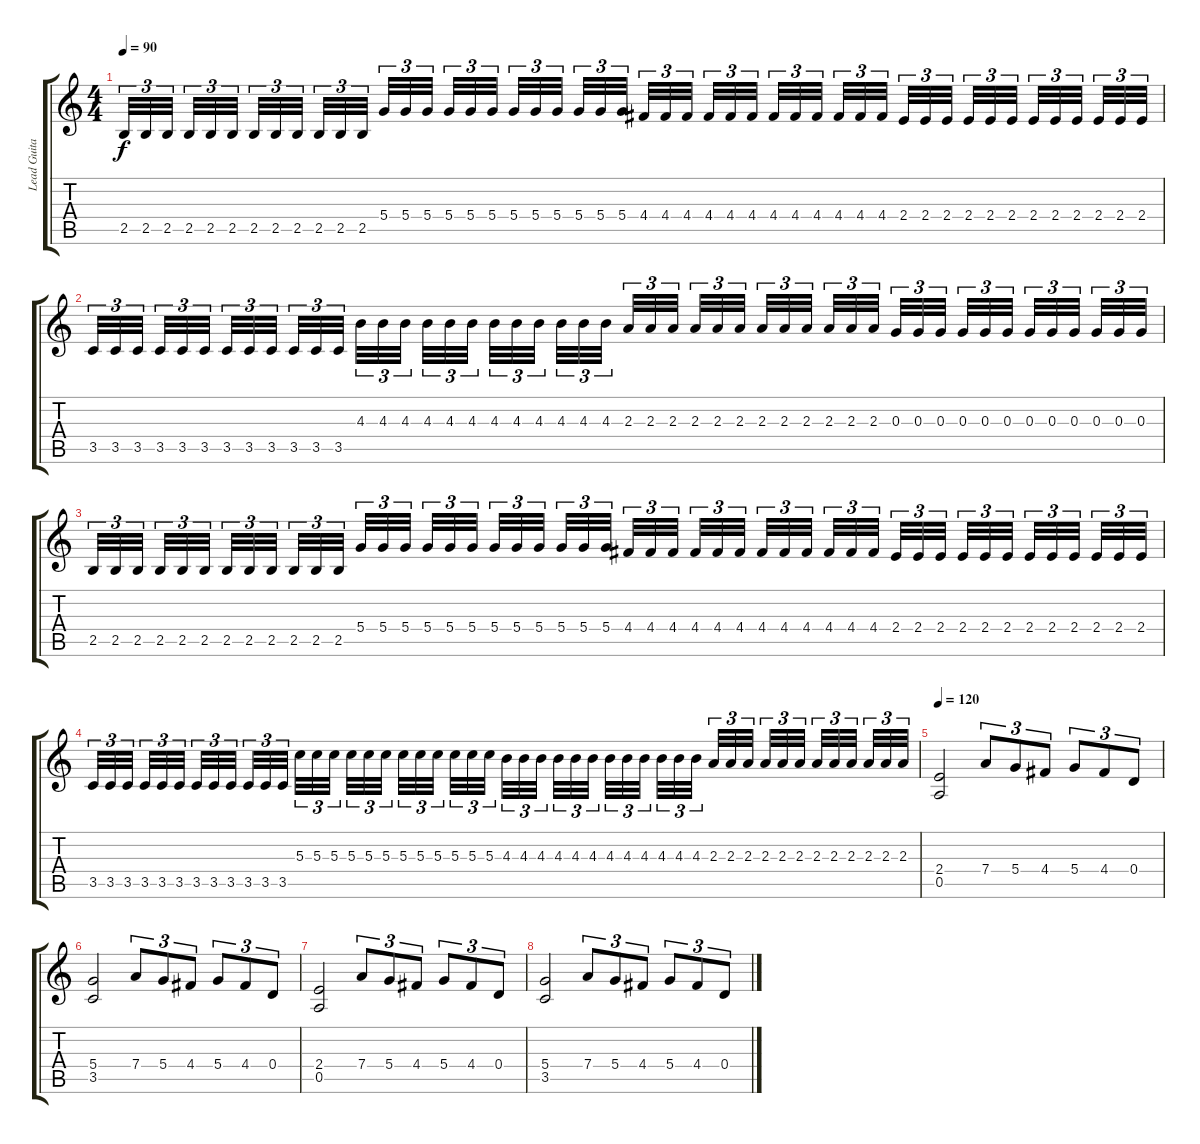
\track ("Lead Guitar" "Lead Guita") {instrument distortionguitar}
\staff {score tabs}
\tuning (E4 B3 G3 D3 A2 E2) {hide}
\ts (4 4)
\tempo 90
\clef g2
\ks c
2.5.32{tu (3 2) dy f} 2.5.32{tu (3 2)} 2.5.32{tu (3 2)} 2.5.32{tu (3 2)} 2.5.32{tu (3 2)} 2.5.32{tu (3 2)} 2.5.32{tu (3 2)} 2.5.32{tu (3 2)} 2.5.32{tu (3 2)} 2.5.32{tu (3 2)} 2.5.32{tu (3 2)} 2.5.32{tu (3 2)} 5.4.32{tu (3 2)} 5.4.32{tu (3 2)} 5.4.32{tu (3 2)} 5.4.32{tu (3 2)} 5.4.32{tu (3 2)} 5.4.32{tu (3 2)} 5.4.32{tu (3 2)} 5.4.32{tu (3 2)} 5.4.32{tu (3 2)} 5.4.32{tu (3 2)} 5.4.32{tu (3 2)} 5.4.32{tu (3 2)} 4.4.32{tu (3 2)} 4.4.32{tu (3 2)} 4.4.32{tu (3 2)} 4.4.32{tu (3 2)} 4.4.32{tu (3 2)} 4.4.32{tu (3 2)} 4.4.32{tu (3 2)} 4.4.32{tu (3 2)} 4.4.32{tu (3 2)} 4.4.32{tu (3 2)} 4.4.32{tu (3 2)} 4.4.32{tu (3 2)} 2.4.32{tu (3 2)} 2.4.32{tu (3 2)} 2.4.32{tu (3 2)} 2.4.32{tu (3 2)} 2.4.32{tu (3 2)} 2.4.32{tu (3 2)} 2.4.32{tu (3 2)} 2.4.32{tu (3 2)} 2.4.32{tu (3 2)} 2.4.32{tu (3 2)} 2.4.32{tu (3 2)} 2.4.32{tu (3 2)} |
3.5.32{tu (3 2)} 3.5.32{tu (3 2)} 3.5.32{tu (3 2)} 3.5.32{tu (3 2)} 3.5.32{tu (3 2)} 3.5.32{tu (3 2)} 3.5.32{tu (3 2)} 3.5.32{tu (3 2)} 3.5.32{tu (3 2)} 3.5.32{tu (3 2)} 3.5.32{tu (3 2)} 3.5.32{tu (3 2)} 4.3.32{tu (3 2)} 4.3.32{tu (3 2)} 4.3.32{tu (3 2)} 4.3.32{tu (3 2)} 4.3.32{tu (3 2)} 4.3.32{tu (3 2)} 4.3.32{tu (3 2)} 4.3.32{tu (3 2)} 4.3.32{tu (3 2)} 4.3.32{tu (3 2)} 4.3.32{tu (3 2)} 4.3.32{tu (3 2)} 2.3.32{tu (3 2)} 2.3.32{tu (3 2)} 2.3.32{tu (3 2)} 2.3.32{tu (3 2)} 2.3.32{tu (3 2)} 2.3.32{tu (3 2)} 2.3.32{tu (3 2)} 2.3.32{tu (3 2)} 2.3.32{tu (3 2)} 2.3.32{tu (3 2)} 2.3.32{tu (3 2)} 2.3.32{tu (3 2)} 0.3.32{tu (3 2)} 0.3.32{tu (3 2)} 0.3.32{tu (3 2)} 0.3.32{tu (3 2)} 0.3.32{tu (3 2)} 0.3.32{tu (3 2)} 0.3.32{tu (3 2)} 0.3.32{tu (3 2)} 0.3.32{tu (3 2)} 0.3.32{tu (3 2)} 0.3.32{tu (3 2)} 0.3.32{tu (3 2)} |
2.5.32{tu (3 2)} 2.5.32{tu (3 2)} 2.5.32{tu (3 2)} 2.5.32{tu (3 2)} 2.5.32{tu (3 2)} 2.5.32{tu (3 2)} 2.5.32{tu (3 2)} 2.5.32{tu (3 2)} 2.5.32{tu (3 2)} 2.5.32{tu (3 2)} 2.5.32{tu (3 2)} 2.5.32{tu (3 2)} 5.4.32{tu (3 2)} 5.4.32{tu (3 2)} 5.4.32{tu (3 2)} 5.4.32{tu (3 2)} 5.4.32{tu (3 2)} 5.4.32{tu (3 2)} 5.4.32{tu (3 2)} 5.4.32{tu (3 2)} 5.4.32{tu (3 2)} 5.4.32{tu (3 2)} 5.4.32{tu (3 2)} 5.4.32{tu (3 2)} 4.4.32{tu (3 2)} 4.4.32{tu (3 2)} 4.4.32{tu (3 2)} 4.4.32{tu (3 2)} 4.4.32{tu (3 2)} 4.4.32{tu (3 2)} 4.4.32{tu (3 2)} 4.4.32{tu (3 2)} 4.4.32{tu (3 2)} 4.4.32{tu (3 2)} 4.4.32{tu (3 2)} 4.4.32{tu (3 2)} 2.4.32{tu (3 2)} 2.4.32{tu (3 2)} 2.4.32{tu (3 2)} 2.4.32{tu (3 2)} 2.4.32{tu (3 2)} 2.4.32{tu (3 2)} 2.4.32{tu (3 2)} 2.4.32{tu (3 2)} 2.4.32{tu (3 2)} 2.4.32{tu (3 2)} 2.4.32{tu (3 2)} 2.4.32{tu (3 2)} |
3.5.32{tu (3 2)} 3.5.32{tu (3 2)} 3.5.32{tu (3 2)} 3.5.32{tu (3 2)} 3.5.32{tu (3 2)} 3.5.32{tu (3 2)} 3.5.32{tu (3 2)} 3.5.32{tu (3 2)} 3.5.32{tu (3 2)} 3.5.32{tu (3 2)} 3.5.32{tu (3 2)} 3.5.32{tu (3 2)} 5.3.32{tu (3 2)} 5.3.32{tu (3 2)} 5.3.32{tu (3 2)} 5.3.32{tu (3 2)} 5.3.32{tu (3 2)} 5.3.32{tu (3 2)} 5.3.32{tu (3 2)} 5.3.32{tu (3 2)} 5.3.32{tu (3 2)} 5.3.32{tu (3 2)} 5.3.32{tu (3 2)} 5.3.32{tu (3 2)} 4.3.32{tu (3 2)} 4.3.32{tu (3 2)} 4.3.32{tu (3 2)} 4.3.32{tu (3 2)} 4.3.32{tu (3 2)} 4.3.32{tu (3 2)} 4.3.32{tu (3 2)} 4.3.32{tu (3 2)} 4.3.32{tu (3 2)} 4.3.32{tu (3 2)} 4.3.32{tu (3 2)} 4.3.32{tu (3 2)} 2.3.32{tu (3 2)} 2.3.32{tu (3 2)} 2.3.32{tu (3 2)} 2.3.32{tu (3 2)} 2.3.32{tu (3 2)} 2.3.32{tu (3 2)} 2.3.32{tu (3 2)} 2.3.32{tu (3 2)} 2.3.32{tu (3 2)} 2.3.32{tu (3 2)} 2.3.32{tu (3 2)} 2.3.32{tu (3 2)} |
\tempo 120
(2.4 0.5).2 7.4.8{tu (3 2)} 5.4.8{tu (3 2)} 4.4.8{tu (3 2)} 5.4.8{tu (3 2)} 4.4.8{tu (3 2)} 0.4.8{tu (3 2)} |
(5.4 3.5).2 7.4.8{tu (3 2)} 5.4.8{tu (3 2)} 4.4.8{tu (3 2)} 5.4.8{tu (3 2)} 4.4.8{tu (3 2)} 0.4.8{tu (3 2)} |
(2.4 0.5).2 7.4.8{tu (3 2)} 5.4.8{tu (3 2)} 4.4.8{tu (3 2)} 5.4.8{tu (3 2)} 4.4.8{tu (3 2)} 0.4.8{tu (3 2)} |
(5.4 3.5).2 7.4.8{tu (3 2)} 5.4.8{tu (3 2)} 4.4.8{tu (3 2)} 5.4.8{tu (3 2)} 4.4.8{tu (3 2)} 0.4.8{tu (3 2)}
